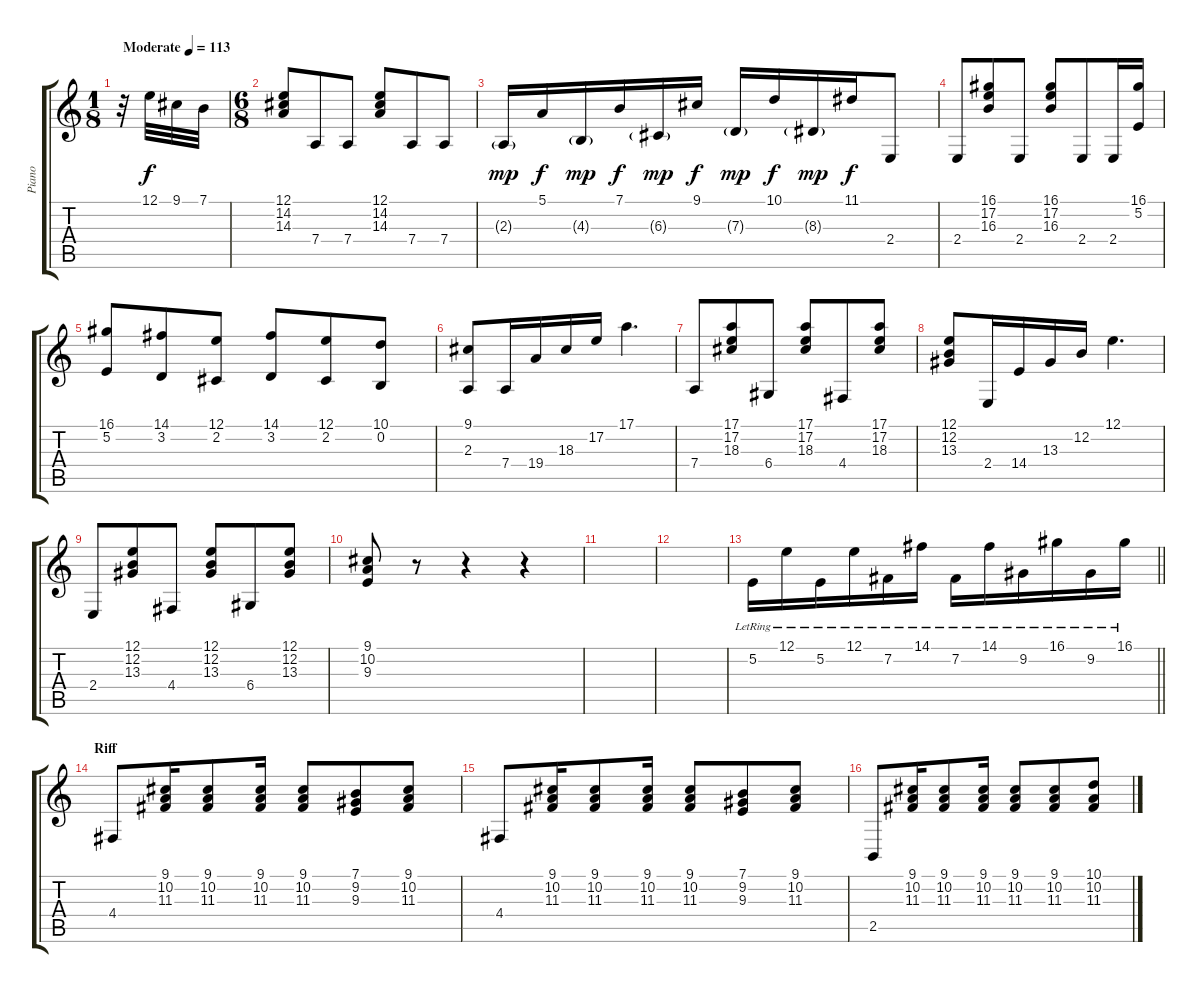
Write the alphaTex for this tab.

\track ("Piano" "Piano") {instrument electricgrandpiano}
\staff {score tabs}
\tuning (E4 B3 G3 D3 A2 E2) {hide}
\ts (1 8)
\tempo (113 "Moderate")
\clef g2
\ks c
r.32{dy f instrument electricgrandpiano} 12.1.32 9.1.32 7.1.32 |
\ts (6 8)
(12.1 14.2 14.3).8 7.4.8 7.4.8 (12.1 14.2 14.3).8 7.4.8 7.4.8 |
2.3{g}.16{dy mp} 5.1.16{dy f} 4.3{g}.16{dy mp} 7.1.16{dy f} 6.3{g}.16{dy mp} 9.1.16{dy f} 7.3{g}.16{dy mp} 10.1.16{dy f} 8.3{g}.16{dy mp} 11.1.16{dy f} 2.4.8 |
2.4.8 (16.1 17.2 16.3).8 2.4.8 (16.1 17.2 16.3).8 2.4.8 2.4.16 (16.1 5.2).16 |
(16.1 5.2).8 (14.1 3.2).8 (12.1 2.2).8 (14.1 3.2).8 (12.1 2.2).8 (10.1 0.2).8 |
(9.1 2.3).8 7.4.16 19.4.16 18.3.16 17.2.16 17.1.4{d} |
7.4.8 (17.1 17.2 18.3).8 6.4.8 (17.1 17.2 18.3).8 4.4.8 (17.1 17.2 18.3).8 |
(12.1 12.2 13.3).8 2.4.16 14.4.16 13.3.16 12.2.16 12.1.4{d} |
2.4.8 (12.1 12.2 13.3).8 4.4.8 (12.1 12.2 13.3).8 6.4.8 (12.1 12.2 13.3).8 |
(9.1 10.2 9.3).8 r.8 r.4 r.4 |
|
|
\barLineRight lightlight
5.2{lr}.16 12.1{lr}.16 5.2{lr}.16 12.1{lr}.16 7.2{lr}.16 14.1{lr}.16 7.2{lr}.16 14.1{lr}.16 9.2{lr}.16 16.1{lr}.16 9.2{lr}.16 16.1{lr}.16 |
\section ("" "Riff")
4.4.8 (9.1 10.2 11.3).16 (9.1 10.2 11.3).8 (9.1 10.2 11.3).16 (9.1 10.2 11.3).8 (7.1 9.2 9.3).8 (9.1 10.2 11.3).8 |
4.4.8 (9.1 10.2 11.3).16 (9.1 10.2 11.3).8 (9.1 10.2 11.3).16 (9.1 10.2 11.3).8 (7.1 9.2 9.3).8 (9.1 10.2 11.3).8 |
2.5.8 (9.1 10.2 11.3).16 (9.1 10.2 11.3).8 (9.1 10.2 11.3).16 (9.1 10.2 11.3).8 (9.1 10.2 11.3).8 (10.1 10.2 11.3).8
